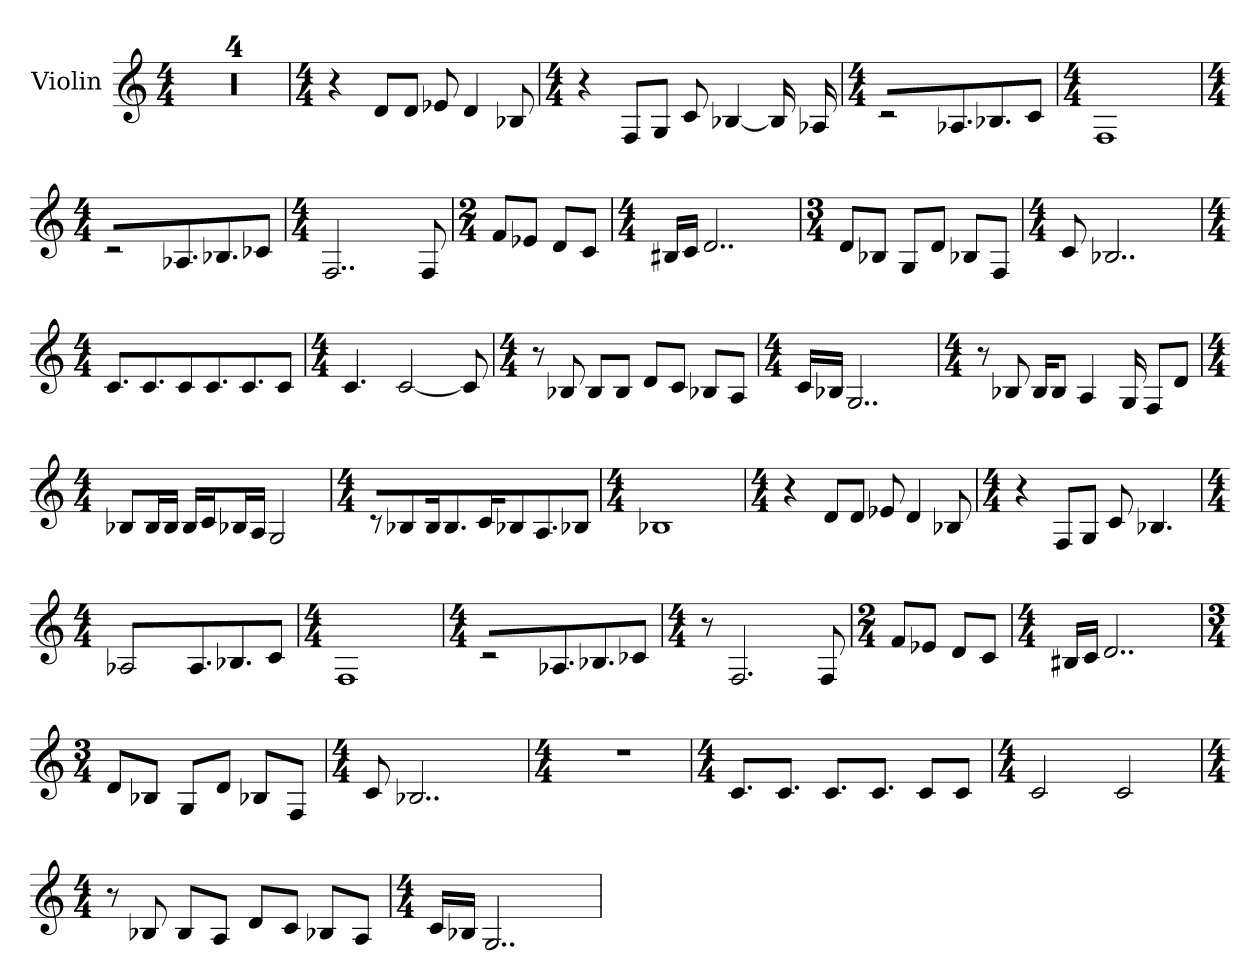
**kern
*part1
*staff1
*I"Violin
*I'Vln
*M4/4
=
1r
=
*M4/4
1r
=
*M4/4
1r
=
1r
=
*M4/4
4r
8dL
8dJ
8e-X
4d
8B-X
=
*M4/4
4r
8FL
8GJ
8c
[4B-X
16B-]
16A-X
=
*M4/4
2r
8.A-XL
8.B-XJ
8cJ
=
*M4/4
1F
=
*M4/4
2r
8.A-XL
8.B-XJ
8c-XJ
=
*M4/4
2..F
8F
=
*M2/4
8fL
8e-XJ
8dL
8cJ
=
*M4/4
16B#XLL
16cJJ
2..d
=
*M3/4
8dL
8B-XJ
8GL
8dJ
8B-XL
8FJ
=
*M4/4
8c
2..B-X
=
*M4/4
8.cL
8.cJ
8cL
8.c
8.cJ
8cJ
=
*M4/4
4.c
[2c
8c]
=
*M4/4
8r
8B-X
8B-L
8B-J
8dL
8cJ
8B-XL
8AJ
=
*M4/4
16cLL
16B-XJJ
2..G
=
*M4/4
8r
8B-X
16B-KL
8B-J
4A
16G
8FL
8dJ
=
*M4/4
8B-XL
16B-L
16B-JJ
16B-LL
16cJ
16B-XL
16AJJ
2G
=
*M4/4
8r
8B-X
16B-KL
8.B-J
16cKL
8B-X
8.AJ
8B-XJ
=
*M4/4
1B-X
=
*M4/4
4r
8dL
8dJ
8e-X
4d
8B-X
=
*M4/4
4r
8FL
8GJ
8c
4.B-X
=
*M4/4
2A-X
8.A-L
8.B-XJ
8cJ
=
*M4/4
1F
=
*M4/4
2r
8.A-XL
8.B-XJ
8c-XJ
=
*M4/4
8r
2.F
8F
=
*M2/4
8fL
8e-XJ
8dL
8cJ
=
*M4/4
16B#XLL
16cJJ
2..d
=
*M3/4
8dL
8B-XJ
8GL
8dJ
8B-XL
8FJ
=
*M4/4
8c
2..B-X
=
*M4/4
1r
=
*M4/4
8.cL
8.cJ
8.cL
8.cJ
8cL
8cJ
=
*M4/4
2c
2c
=
*M4/4
8r
8B-X
8B-L
8AJ
8dL
8cJ
8B-XL
8AJ
=
*M4/4
16cLL
16B-XJJ
2..G
=
*-
